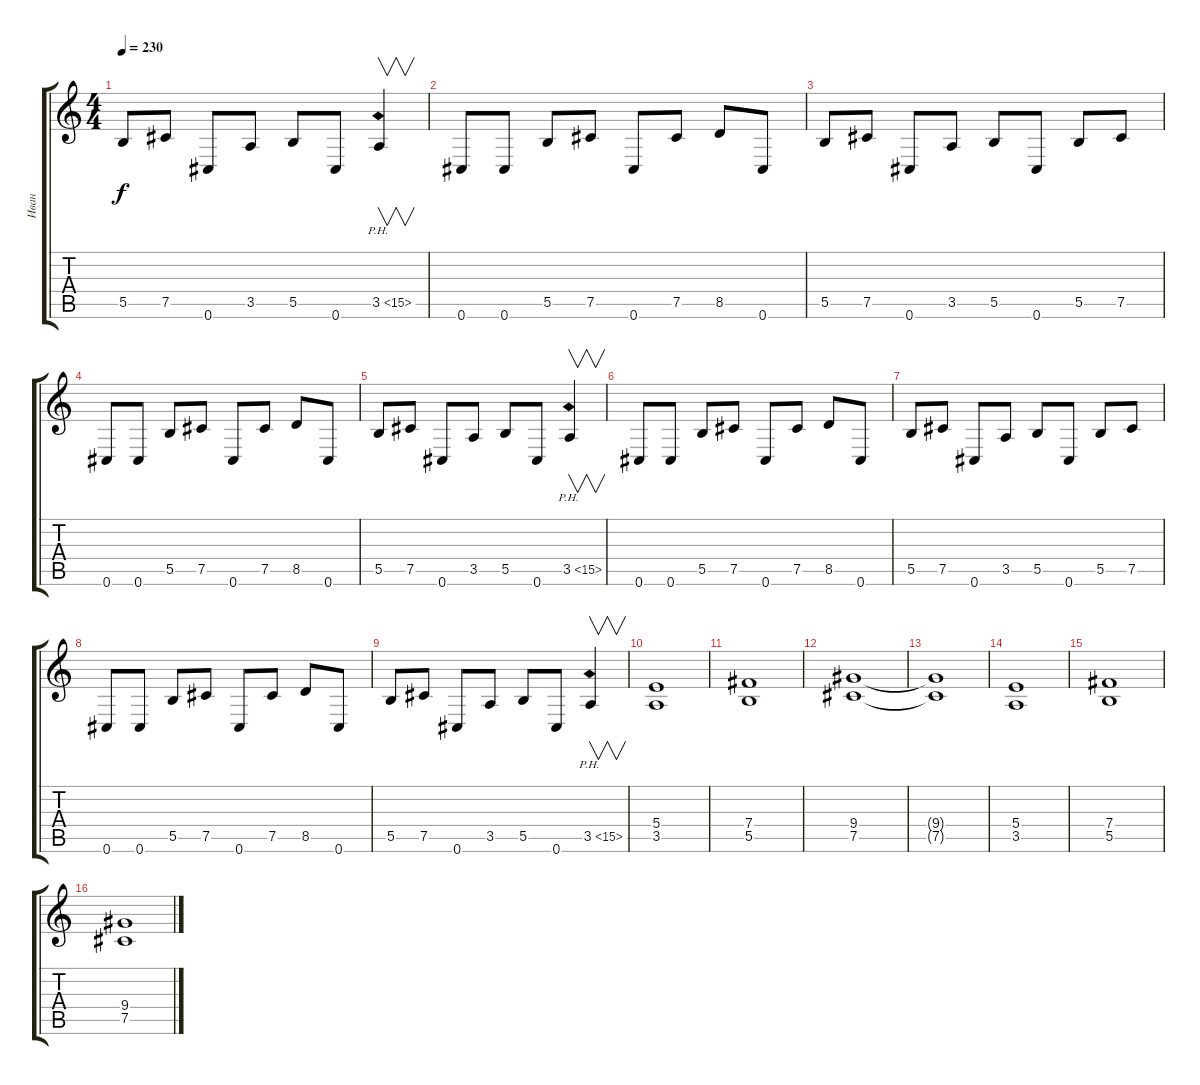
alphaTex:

\track ("Иван" "Иван") {instrument distortionguitar}
\staff {score tabs}
\tuning (Db4 Ab3 E3 B2 Gb2 Db2) {hide}
\ts (4 4)
\tempo 230
\clef g2
\ks c
5.5.8{dy f} 7.5.8 0.6.8 3.5.8 5.5.8 0.6.8 3.5{ph 12}.4{v} |
0.6.8 0.6.8 5.5.8 7.5.8 0.6.8 7.5.8 8.5.8 0.6.8 |
5.5.8 7.5.8 0.6.8 3.5.8 5.5.8 0.6.8 5.5.8 7.5.8 |
0.6.8 0.6.8 5.5.8 7.5.8 0.6.8 7.5.8 8.5.8 0.6.8 |
5.5.8 7.5.8 0.6.8 3.5.8 5.5.8 0.6.8 3.5{ph 12}.4{v} |
0.6.8 0.6.8 5.5.8 7.5.8 0.6.8 7.5.8 8.5.8 0.6.8 |
5.5.8 7.5.8 0.6.8 3.5.8 5.5.8 0.6.8 5.5.8 7.5.8 |
0.6.8 0.6.8 5.5.8 7.5.8 0.6.8 7.5.8 8.5.8 0.6.8 |
5.5.8 7.5.8 0.6.8 3.5.8 5.5.8 0.6.8 3.5{ph 12}.4{v} |
(5.4 3.5).1 |
(7.4 5.5).1 |
(9.4 7.5).1 |
(9.4{t} 7.5{t}).1 |
(5.4 3.5).1 |
(7.4 5.5).1 |
(9.4 7.5).1
